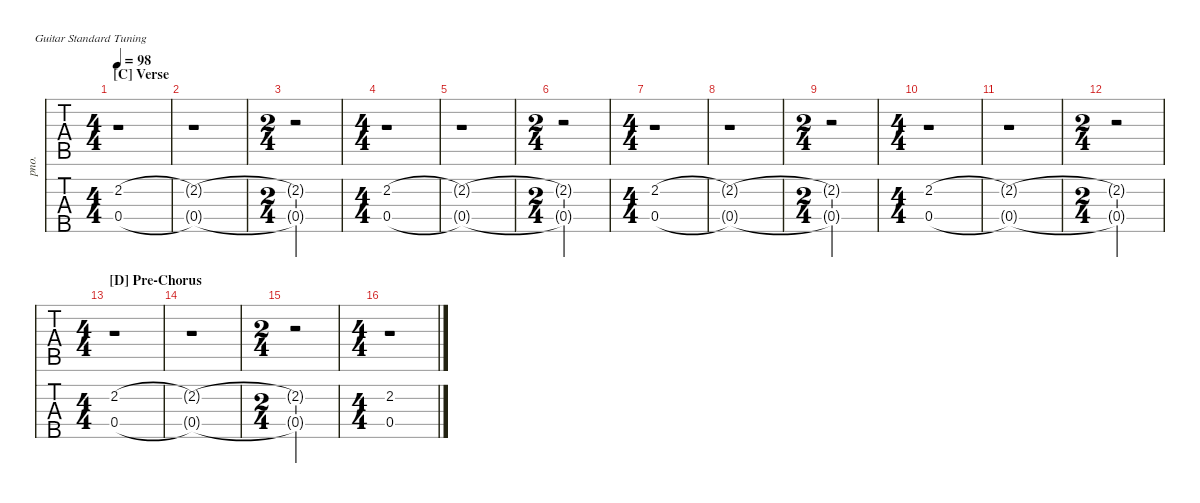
\defaultSystemsLayout 4
\hideDynamics
\bracketExtendMode nobrackets
\otherSystemsTrackNameOrientation horizontal
\track ("Acoustic Piano" "pno.") {instrument acousticgrandpiano}
\staff {tabs}
\tuning (E4 B3 G3 D3 A2 E2)
\ts (4 4)
\beaming (8 2 2 2 2)
\section ("C" "Verse")
\tempo 98
\clef g2
\ks eminor
r.1{dy mf} |
r.1 |
\ts (2 4)
\beaming (8 2 2)
r.2 |
\ts (4 4)
\beaming (8 2 2 2 2)
r.1 |
r.1 |
\ts (2 4)
\beaming (8 2 2)
r.2 |
\ts (4 4)
\beaming (8 2 2 2 2)
r.1 |
r.1 |
\ts (2 4)
\beaming (8 2 2)
r.2 |
\ts (4 4)
\beaming (8 2 2 2 2)
r.1 |
r.1 |
\ts (2 4)
\beaming (8 2 2)
r.2 |
\ts (4 4)
\beaming (8 2 2 2 2)
\section ("D" "Pre-Chorus")
r.1 |
r.1 |
\ts (2 4)
\beaming (8 2 2)
r.2 |
\ts (4 4)
\beaming (8 2 2 2 2)
r.1
\staff {tabs}
\tuning (G2 D2 A1 E1 B0)
\clef f4
\ottava regular
\simile none
\ks eminor
(2.2{acc forcenatural} 0.4{acc forcenatural}).1{dy ff} |
(2.2{t acc forcenatural} 0.4{t acc forcenatural}).1 |
(2.2{t acc forcenatural} 0.4{t acc forcenatural}).2 |
(2.2{acc forcenatural} 0.4{acc forcenatural}).1 |
(2.2{t acc forcenatural} 0.4{t acc forcenatural}).1 |
(2.2{t acc forcenatural} 0.4{t acc forcenatural}).2 |
(2.2{acc forcenatural} 0.4{acc forcenatural}).1 |
(2.2{t acc forcenatural} 0.4{t acc forcenatural}).1 |
(2.2{t acc forcenatural} 0.4{t acc forcenatural}).2 |
(2.2{acc forcenatural} 0.4{acc forcenatural}).1 |
(2.2{t acc forcenatural} 0.4{t acc forcenatural}).1 |
(2.2{t acc forcenatural} 0.4{t acc forcenatural}).2 |
(2.2{acc forcenatural} 0.4{acc forcenatural}).1 |
(2.2{t acc forcenatural} 0.4{t acc forcenatural}).1 |
(2.2{t acc forcenatural} 0.4{t acc forcenatural}).2 |
(2.2{acc forcenatural} 0.4{acc forcenatural}).1
